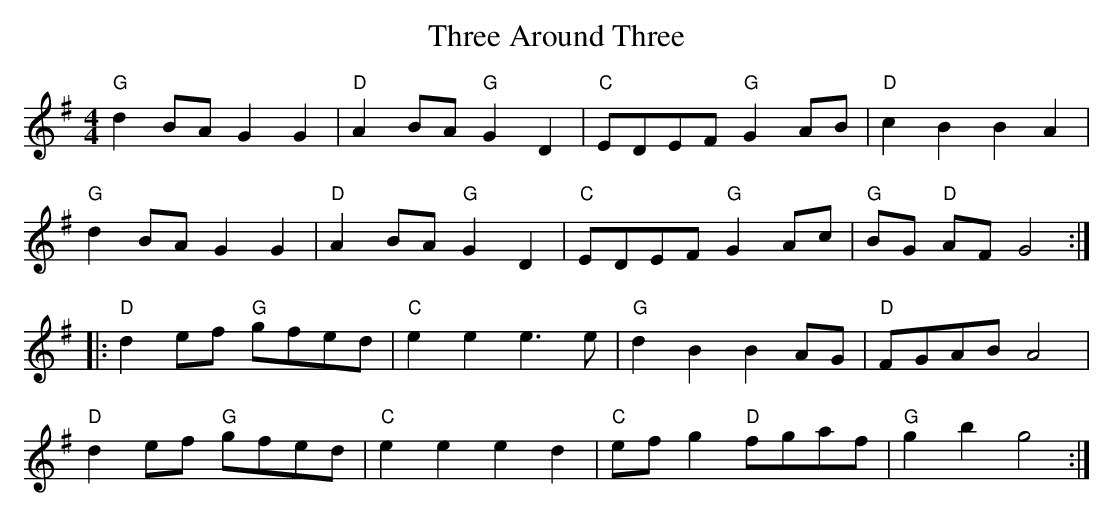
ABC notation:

X:1
T:Three Around Three
M:4/4
L:1/8
K:G
"G" d2BA G2G2 | "D" A2BA "G" G2D2 | "C" EDEF "G" G2AB | "D" c2B2 B2A2 |
"G" d2BA G2G2 | "D" A2BA "G" G2D2 | "C" EDEF "G" G2Ac | "G" BG "D" AF G4 :|
|: "D" d2 ef "G" gfed | "C" e2e2 e2>e2 | "G" d2B2B2AG | "D" FGAB A4 |
   "D" d2ef "G" gfed | "C" e2e2e2d2 | "C" ef g2 "D" fgaf | "G" g2 b2 g4 :|
